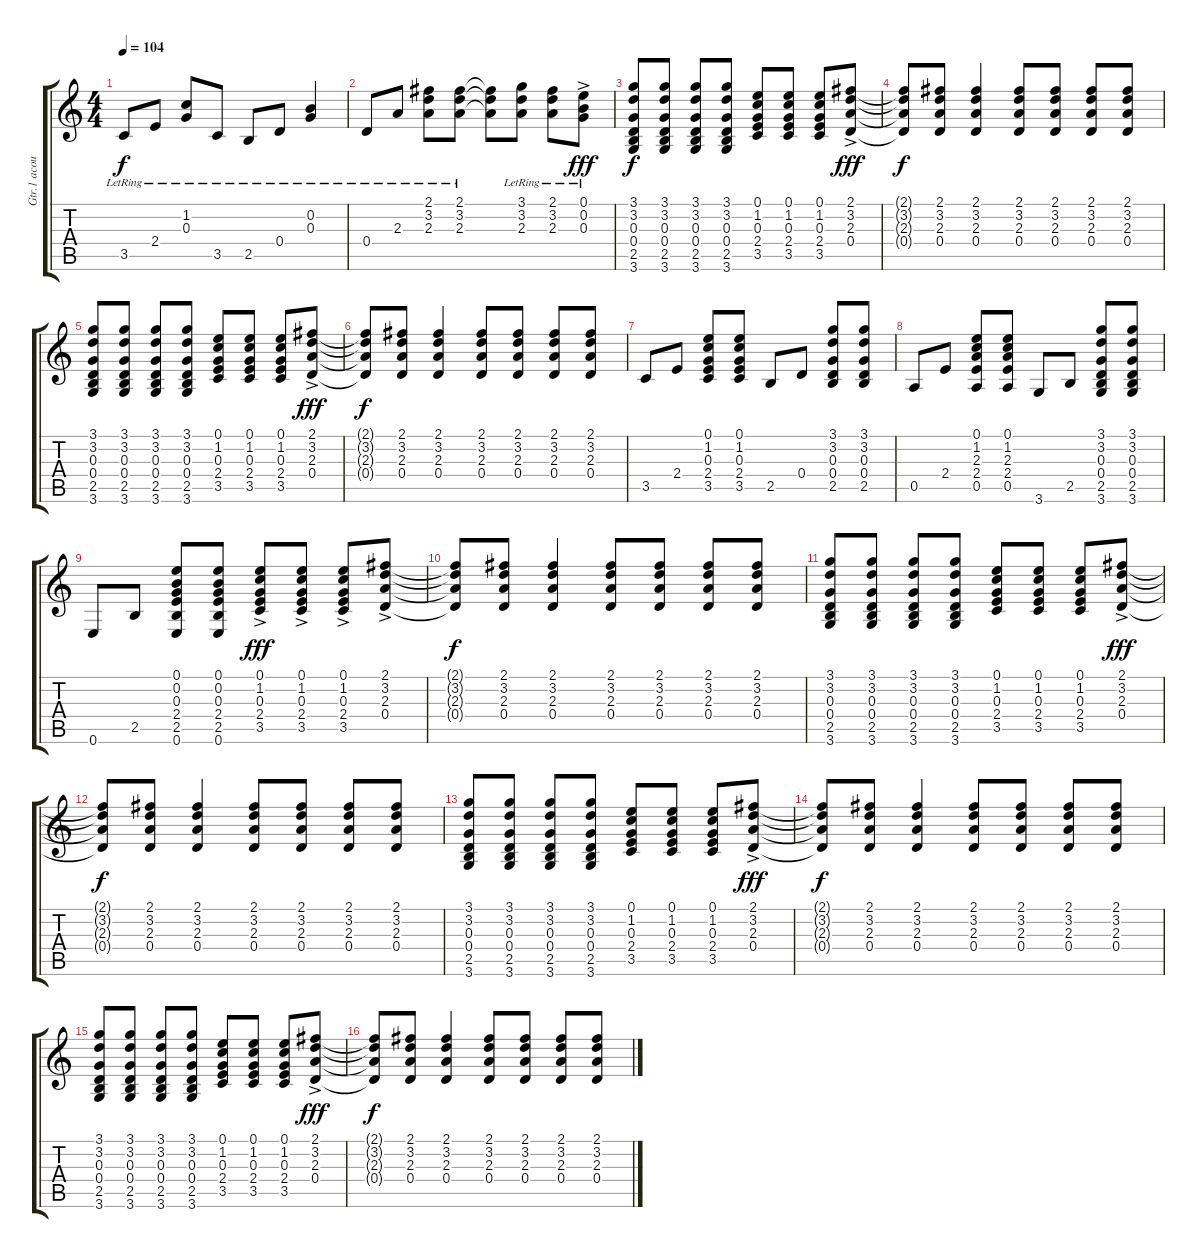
\track ("Gtr.1 acoustic" "Gtr.1 acou") {instrument acousticguitarsteel}
\staff {score tabs}
\tuning (E4 B3 G3 D3 A2 E2) {hide}
\ts (4 4)
\tempo 104
\clef g2
\ks c
3.5{lr}.8{dy f} 2.4{lr}.8 (1.2{lr} 0.3{lr}).8 3.5{lr}.8 2.5{lr}.8 0.4{lr}.8 (0.2{lr} 0.3{lr}).4 |
0.4{lr}.8 2.3{lr}.8 (2.1{lr} 3.2{lr} 2.3{lr}).8 (2.1{lr} 3.2{lr} 2.3{lr}).8 (2.1{t} 3.2{t} 2.3{t}).8 (3.1{lr} 3.2{lr} 2.3{lr}).8 (2.1{lr} 3.2{lr} 2.3{lr}).8 (0.1{ac lr} 0.2{ac lr} 0.3{ac lr}).8{dy fff} |
(3.1 3.2 0.3 0.4 2.5 3.6).8{dy f} (3.1 3.2 0.3 0.4 2.5 3.6).8 (3.1 3.2 0.3 0.4 2.5 3.6).8 (3.1 3.2 0.3 0.4 2.5 3.6).8 (0.1 1.2 0.3 2.4 3.5).8 (0.1 1.2 0.3 2.4 3.5).8 (0.1 1.2 0.3 2.4 3.5).8 (2.1{ac} 3.2{ac} 2.3{ac} 0.4{ac}).8{dy fff} |
(2.1{t} 3.2{t} 2.3{t} 0.4{t}).8{dy f} (2.1 3.2 2.3 0.4).8 (2.1 3.2 2.3 0.4).4 (2.1 3.2 2.3 0.4).8 (2.1 3.2 2.3 0.4).8 (2.1 3.2 2.3 0.4).8 (2.1 3.2 2.3 0.4).8 |
(3.1 3.2 0.3 0.4 2.5 3.6).8 (3.1 3.2 0.3 0.4 2.5 3.6).8 (3.1 3.2 0.3 0.4 2.5 3.6).8 (3.1 3.2 0.3 0.4 2.5 3.6).8 (0.1 1.2 0.3 2.4 3.5).8 (0.1 1.2 0.3 2.4 3.5).8 (0.1 1.2 0.3 2.4 3.5).8 (2.1{ac} 3.2{ac} 2.3{ac} 0.4{ac}).8{dy fff} |
(2.1{t} 3.2{t} 2.3{t} 0.4{t}).8{dy f} (2.1 3.2 2.3 0.4).8 (2.1 3.2 2.3 0.4).4 (2.1 3.2 2.3 0.4).8 (2.1 3.2 2.3 0.4).8 (2.1 3.2 2.3 0.4).8 (2.1 3.2 2.3 0.4).8 |
3.5.8 2.4.8 (0.1 1.2 0.3 2.4 3.5).8 (0.1 1.2 0.3 2.4 3.5).8 2.5.8 0.4.8 (3.1 3.2 0.3 0.4 2.5).8 (3.1 3.2 0.3 0.4 2.5).8 |
0.5.8 2.4.8 (0.1 1.2 2.3 2.4 0.5).8 (0.1 1.2 2.3 2.4 0.5).8 3.6.8 2.5.8 (3.1 3.2 0.3 0.4 2.5 3.6).8 (3.1 3.2 0.3 0.4 2.5 3.6).8 |
0.6.8 2.5.8 (0.1 0.2 0.3 2.4 2.5 0.6).8 (0.1 0.2 0.3 2.4 2.5 0.6).8 (0.1{ac} 1.2{ac} 0.3{ac} 2.4{ac} 3.5{ac}).8{dy fff} (0.1{ac} 1.2{ac} 0.3{ac} 2.4{ac} 3.5{ac}).8 (0.1{ac} 1.2{ac} 0.3{ac} 2.4{ac} 3.5{ac}).8 (2.1{ac} 3.2{ac} 2.3{ac} 0.4{ac}).8 |
(2.1{t} 3.2{t} 2.3{t} 0.4{t}).8{dy f} (2.1 3.2 2.3 0.4).8 (2.1 3.2 2.3 0.4).4 (2.1 3.2 2.3 0.4).8 (2.1 3.2 2.3 0.4).8 (2.1 3.2 2.3 0.4).8 (2.1 3.2 2.3 0.4).8 |
(3.1 3.2 0.3 0.4 2.5 3.6).8 (3.1 3.2 0.3 0.4 2.5 3.6).8 (3.1 3.2 0.3 0.4 2.5 3.6).8 (3.1 3.2 0.3 0.4 2.5 3.6).8 (0.1 1.2 0.3 2.4 3.5).8 (0.1 1.2 0.3 2.4 3.5).8 (0.1 1.2 0.3 2.4 3.5).8 (2.1{ac} 3.2{ac} 2.3{ac} 0.4{ac}).8{dy fff} |
(2.1{t} 3.2{t} 2.3{t} 0.4{t}).8{dy f} (2.1 3.2 2.3 0.4).8 (2.1 3.2 2.3 0.4).4 (2.1 3.2 2.3 0.4).8 (2.1 3.2 2.3 0.4).8 (2.1 3.2 2.3 0.4).8 (2.1 3.2 2.3 0.4).8 |
(3.1 3.2 0.3 0.4 2.5 3.6).8 (3.1 3.2 0.3 0.4 2.5 3.6).8 (3.1 3.2 0.3 0.4 2.5 3.6).8 (3.1 3.2 0.3 0.4 2.5 3.6).8 (0.1 1.2 0.3 2.4 3.5).8 (0.1 1.2 0.3 2.4 3.5).8 (0.1 1.2 0.3 2.4 3.5).8 (2.1{ac} 3.2{ac} 2.3{ac} 0.4{ac}).8{dy fff} |
(2.1{t} 3.2{t} 2.3{t} 0.4{t}).8{dy f} (2.1 3.2 2.3 0.4).8 (2.1 3.2 2.3 0.4).4 (2.1 3.2 2.3 0.4).8 (2.1 3.2 2.3 0.4).8 (2.1 3.2 2.3 0.4).8 (2.1 3.2 2.3 0.4).8 |
(3.1 3.2 0.3 0.4 2.5 3.6).8 (3.1 3.2 0.3 0.4 2.5 3.6).8 (3.1 3.2 0.3 0.4 2.5 3.6).8 (3.1 3.2 0.3 0.4 2.5 3.6).8 (0.1 1.2 0.3 2.4 3.5).8 (0.1 1.2 0.3 2.4 3.5).8 (0.1 1.2 0.3 2.4 3.5).8 (2.1{ac} 3.2{ac} 2.3{ac} 0.4{ac}).8{dy fff} |
(2.1{t} 3.2{t} 2.3{t} 0.4{t}).8{dy f} (2.1 3.2 2.3 0.4).8 (2.1 3.2 2.3 0.4).4 (2.1 3.2 2.3 0.4).8 (2.1 3.2 2.3 0.4).8 (2.1 3.2 2.3 0.4).8 (2.1 3.2 2.3 0.4).8
